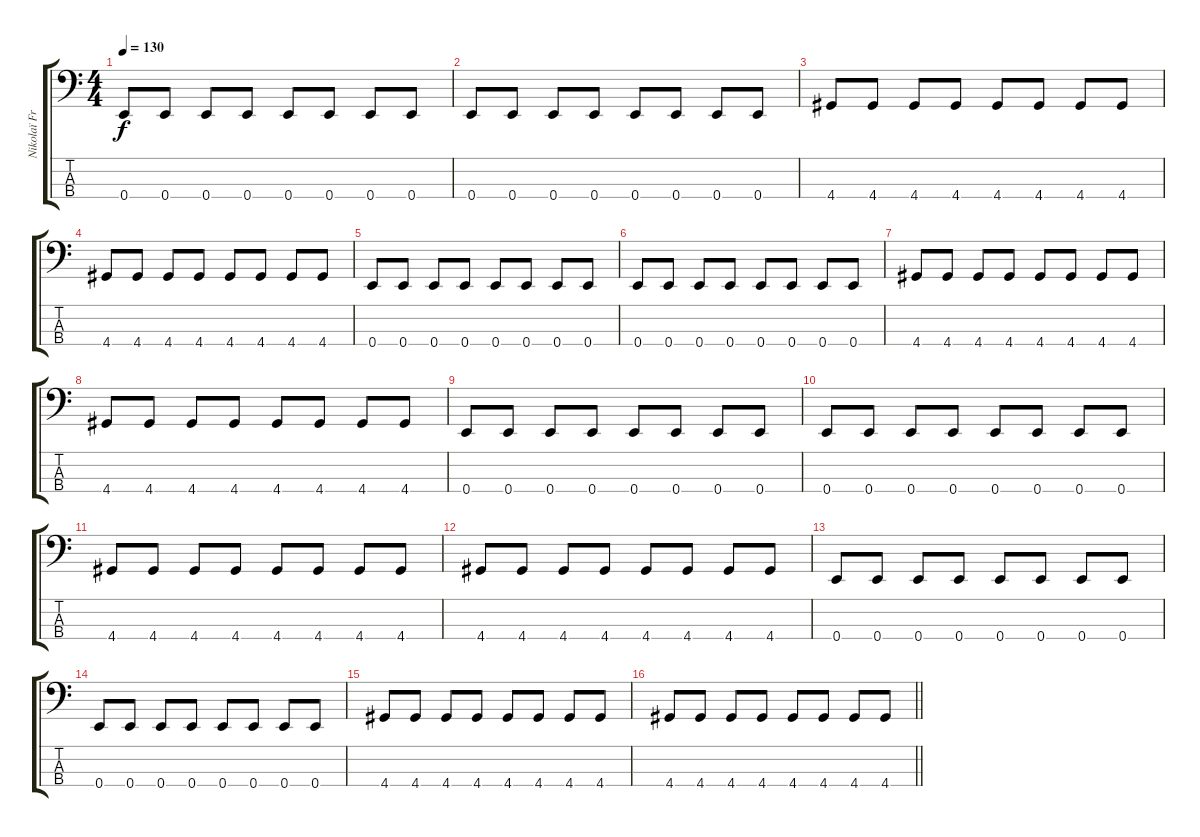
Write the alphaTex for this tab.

\track ("Nikolaï Fraiture" "Nikolaï Fr") {instrument electricbassfinger}
\staff {score tabs}
\tuning (G2 D2 A1 E1) {hide}
\ts (4 4)
\tempo 130
\clef f4
\ks c
0.4.8{dy f} 0.4.8 0.4.8 0.4.8 0.4.8 0.4.8 0.4.8 0.4.8 |
0.4.8 0.4.8 0.4.8 0.4.8 0.4.8 0.4.8 0.4.8 0.4.8 |
4.4.8 4.4.8 4.4.8 4.4.8 4.4.8 4.4.8 4.4.8 4.4.8 |
4.4.8 4.4.8 4.4.8 4.4.8 4.4.8 4.4.8 4.4.8 4.4.8 |
0.4.8 0.4.8 0.4.8 0.4.8 0.4.8 0.4.8 0.4.8 0.4.8 |
0.4.8 0.4.8 0.4.8 0.4.8 0.4.8 0.4.8 0.4.8 0.4.8 |
4.4.8 4.4.8 4.4.8 4.4.8 4.4.8 4.4.8 4.4.8 4.4.8 |
4.4.8 4.4.8 4.4.8 4.4.8 4.4.8 4.4.8 4.4.8 4.4.8 |
0.4.8 0.4.8 0.4.8 0.4.8 0.4.8 0.4.8 0.4.8 0.4.8 |
0.4.8 0.4.8 0.4.8 0.4.8 0.4.8 0.4.8 0.4.8 0.4.8 |
4.4.8 4.4.8 4.4.8 4.4.8 4.4.8 4.4.8 4.4.8 4.4.8 |
4.4.8 4.4.8 4.4.8 4.4.8 4.4.8 4.4.8 4.4.8 4.4.8 |
0.4.8 0.4.8 0.4.8 0.4.8 0.4.8 0.4.8 0.4.8 0.4.8 |
0.4.8 0.4.8 0.4.8 0.4.8 0.4.8 0.4.8 0.4.8 0.4.8 |
4.4.8 4.4.8 4.4.8 4.4.8 4.4.8 4.4.8 4.4.8 4.4.8 |
\barLineRight lightlight
4.4.8 4.4.8 4.4.8 4.4.8 4.4.8 4.4.8 4.4.8 4.4.8
